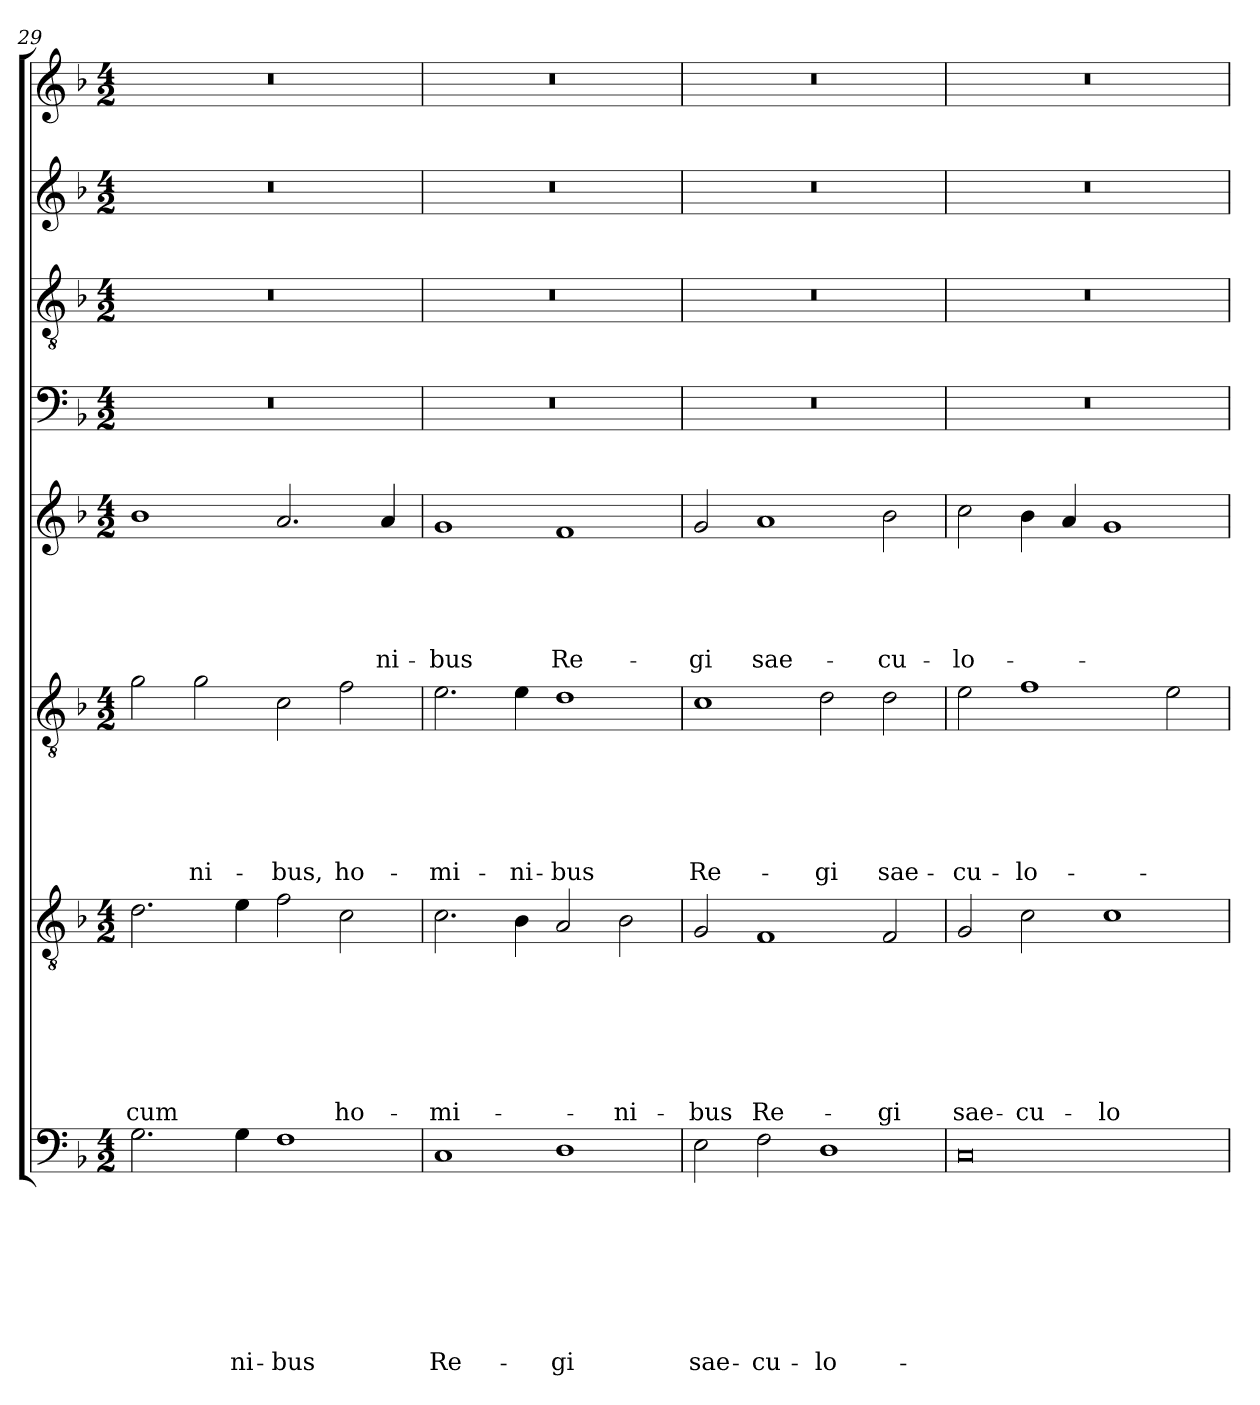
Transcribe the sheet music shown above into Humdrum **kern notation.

**kern	**text	**text	**text	**text	**text	**text	**text	**text	**kern	**text	**text	**text	**text	**text	**text	**text	**kern	**text	**text	**text	**text	**text	**text	**kern	**text	**text	**text	**text	**text	**kern	**kern	**kern	**kern
*part8	*part8	*part8	*part8	*part8	*part8	*part8	*part8	*part8	*part7	*part7	*part7	*part7	*part7	*part7	*part7	*part7	*part6	*part6	*part6	*part6	*part6	*part6	*part6	*part5	*part5	*part5	*part5	*part5	*part5	*part4	*part3	*part2	*part1
*staff8	*staff8	*staff8	*staff8	*staff8	*staff8	*staff8	*staff8	*staff8	*staff7	*staff7	*staff7	*staff7	*staff7	*staff7	*staff7	*staff7	*staff6	*staff6	*staff6	*staff6	*staff6	*staff6	*staff6	*staff5	*staff5	*staff5	*staff5	*staff5	*staff5	*staff4	*staff3	*staff2	*staff1
*clefF4	*	*	*	*	*	*	*	*	*clefGv2	*	*	*	*	*	*	*	*clefGv2	*	*	*	*	*	*	*clefG2	*	*	*	*	*	*clefF4	*clefGv2	*clefG2	*clefG2
*k[b-]	*	*	*	*	*	*	*	*	*k[b-]	*	*	*	*	*	*	*	*k[b-]	*	*	*	*	*	*	*k[b-]	*	*	*	*	*	*k[b-]	*k[b-]	*k[b-]	*k[b-]
*d:	*	*	*	*	*	*	*	*	*d:	*	*	*	*	*	*	*	*d:	*	*	*	*	*	*	*d:	*	*	*	*	*	*d:	*d:	*d:	*d:
*M4/2	*	*	*	*	*	*	*	*	*M4/2	*	*	*	*	*	*	*	*M4/2	*	*	*	*	*	*	*M4/2	*	*	*	*	*	*M4/2	*M4/2	*M4/2	*M4/2
=29	=29	=29	=29	=29	=29	=29	=29	=29	=29	=29	=29	=29	=29	=29	=29	=29	=29	=29	=29	=29	=29	=29	=29	=29	=29	=29	=29	=29	=29	=29	=29	=29	=29
!	!	!	!	!	!	!	!	!	!	!	!	!	!	!	!	!LO:LY:b	!	!	!	!	!	!	!	!	!	!	!	!	!	!	!	!	!
2.G\	.	.	.	.	.	.	.	.	2.d\	.	.	.	.	.	.	cum	2g\	.	.	.	.	.	.	1b-	.	.	.	.	.	0r	0r	0r	0r
!	!	!	!	!	!	!	!	!	!	!	!	!	!	!	!	!	!	!	!	!	!	!	!LO:LY:b	!	!	!	!	!	!	!	!	!	!
.	.	.	.	.	.	.	.	.	.	.	.	.	.	.	.	.	2g\	.	.	.	.	.	-ni-	.	.	.	.	.	.	.	.	.	.
!	!	!	!	!	!	!	!	!LO:LY:b	!	!	!	!	!	!	!	!	!	!	!	!	!	!	!	!	!	!	!	!	!	!	!	!	!
4G\	.	.	.	.	.	.	.	-ni-	4e\	.	.	.	.	.	.	.	.	.	.	.	.	.	.	.	.	.	.	.	.	.	.	.	.
!	!	!	!	!	!	!	!	!LO:LY:b	!	!	!	!	!	!	!	!	!	!	!	!	!	!	!LO:LY:b	!	!	!	!	!	!	!	!	!	!
1F	.	.	.	.	.	.	.	-bus	2f\	.	.	.	.	.	.	.	2c\	.	.	.	.	.	-bus,	2.a/	.	.	.	.	.	.	.	.	.
!	!	!	!	!	!	!	!	!	!	!	!	!	!	!	!	!LO:LY:b	!	!	!	!	!	!	!LO:LY:b	!	!	!	!	!	!	!	!	!	!
.	.	.	.	.	.	.	.	.	2c\	.	.	.	.	.	.	ho-	2f\	.	.	.	.	.	ho-	.	.	.	.	.	.	.	.	.	.
!	!	!	!	!	!	!	!	!	!	!	!	!	!	!	!	!	!	!	!	!	!	!	!	!	!	!	!	!	!LO:LY:b	!	!	!	!
.	.	.	.	.	.	.	.	.	.	.	.	.	.	.	.	.	.	.	.	.	.	.	.	4a/	.	.	.	.	-ni-	.	.	.	.
=30	=30	=30	=30	=30	=30	=30	=30	=30	=30	=30	=30	=30	=30	=30	=30	=30	=30	=30	=30	=30	=30	=30	=30	=30	=30	=30	=30	=30	=30	=30	=30	=30	=30
!	!	!	!	!	!	!	!	!LO:LY:b	!	!	!	!	!	!	!	!LO:LY:b	!	!	!	!	!	!	!LO:LY:b	!	!	!	!	!	!LO:LY:b	!	!	!	!
1C	.	.	.	.	.	.	.	Re-	2.c\	.	.	.	.	.	.	-mi-	2.e\	.	.	.	.	.	-mi-	1g	.	.	.	.	-bus	0r	0r	0r	0r
!	!	!	!	!	!	!	!	!	!	!	!	!	!	!	!	!	!	!	!	!	!	!	!LO:LY:b	!	!	!	!	!	!	!	!	!	!
.	.	.	.	.	.	.	.	.	4B-\	.	.	.	.	.	.	.	4e\	.	.	.	.	.	-ni-	.	.	.	.	.	.	.	.	.	.
!	!	!	!	!	!	!	!	!LO:LY:b	!	!	!	!	!	!	!	!	!	!	!	!	!	!	!LO:LY:b	!	!	!	!	!	!LO:LY:b	!	!	!	!
1D	.	.	.	.	.	.	.	-gi	2A/	.	.	.	.	.	.	.	1d	.	.	.	.	.	-bus	1f	.	.	.	.	Re-	.	.	.	.
!	!	!	!	!	!	!	!	!	!	!	!	!	!	!	!	!LO:LY:b	!	!	!	!	!	!	!	!	!	!	!	!	!	!	!	!	!
.	.	.	.	.	.	.	.	.	2B-\	.	.	.	.	.	.	-ni-	.	.	.	.	.	.	.	.	.	.	.	.	.	.	.	.	.
=31	=31	=31	=31	=31	=31	=31	=31	=31	=31	=31	=31	=31	=31	=31	=31	=31	=31	=31	=31	=31	=31	=31	=31	=31	=31	=31	=31	=31	=31	=31	=31	=31	=31
!	!	!	!	!	!	!	!	!LO:LY:b	!	!	!	!	!	!	!	!LO:LY:b	!	!	!	!	!	!	!LO:LY:b	!	!	!	!	!	!LO:LY:b	!	!	!	!
2E\	.	.	.	.	.	.	.	sae-	2G/	.	.	.	.	.	.	-bus	1c	.	.	.	.	.	Re-	2g/	.	.	.	.	-gi	0r	0r	0r	0r
!	!	!	!	!	!	!	!	!LO:LY:b	!	!	!	!	!	!	!	!LO:LY:b	!	!	!	!	!	!	!	!	!	!	!	!	!LO:LY:b	!	!	!	!
2F\	.	.	.	.	.	.	.	-cu-	1F	.	.	.	.	.	.	Re-	.	.	.	.	.	.	.	1a	.	.	.	.	sae-	.	.	.	.
!	!	!	!	!	!	!	!	!LO:LY:b	!	!	!	!	!	!	!	!	!	!	!	!	!	!	!LO:LY:b	!	!	!	!	!	!	!	!	!	!
1D	.	.	.	.	.	.	.	-lo-	.	.	.	.	.	.	.	.	2d\	.	.	.	.	.	-gi	.	.	.	.	.	.	.	.	.	.
!	!	!	!	!	!	!	!	!	!	!	!	!	!	!	!	!LO:LY:b	!	!	!	!	!	!	!LO:LY:b	!	!	!	!	!	!LO:LY:b	!	!	!	!
.	.	.	.	.	.	.	.	.	2F/	.	.	.	.	.	.	-gi	2d\	.	.	.	.	.	sae-	2b-\	.	.	.	.	-cu-	.	.	.	.
!!LO:LB:g=z
=32	=32	=32	=32	=32	=32	=32	=32	=32	=32	=32	=32	=32	=32	=32	=32	=32	=32	=32	=32	=32	=32	=32	=32	=32	=32	=32	=32	=32	=32	=32	=32	=32	=32
!	!	!	!	!	!	!	!	!	!	!	!	!	!	!	!	!LO:LY:b	!	!	!	!	!	!	!LO:LY:b	!	!	!	!	!	!LO:LY:b	!	!	!	!
0C	.	.	.	.	.	.	.	.	2G/	.	.	.	.	.	.	sae-	2e\	.	.	.	.	.	-cu-	2cc\	.	.	.	.	-lo-	0r	0r	0r	0r
!	!	!	!	!	!	!	!	!	!	!	!	!	!	!	!	!LO:LY:b	!	!	!	!	!	!	!LO:LY:b	!	!	!	!	!	!	!	!	!	!
.	.	.	.	.	.	.	.	.	2c\	.	.	.	.	.	.	-cu-	1f	.	.	.	.	.	-lo-	4b-\	.	.	.	.	.	.	.	.	.
.	.	.	.	.	.	.	.	.	.	.	.	.	.	.	.	.	.	.	.	.	.	.	.	4a/	.	.	.	.	.	.	.	.	.
!	!	!	!	!	!	!	!	!	!	!	!	!	!	!	!	!LO:LY:b	!	!	!	!	!	!	!	!	!	!	!	!	!	!	!	!	!
.	.	.	.	.	.	.	.	.	1c	.	.	.	.	.	.	-lo-	.	.	.	.	.	.	.	1g	.	.	.	.	.	.	.	.	.
.	.	.	.	.	.	.	.	.	.	.	.	.	.	.	.	.	2e\	.	.	.	.	.	.	.	.	.	.	.	.	.	.	.	.
=	=	=	=	=	=	=	=	=	=	=	=	=	=	=	=	=	=	=	=	=	=	=	=	=	=	=	=	=	=	=	=	=	=
*-	*-	*-	*-	*-	*-	*-	*-	*-	*-	*-	*-	*-	*-	*-	*-	*-	*-	*-	*-	*-	*-	*-	*-	*-	*-	*-	*-	*-	*-	*-	*-	*-	*-
